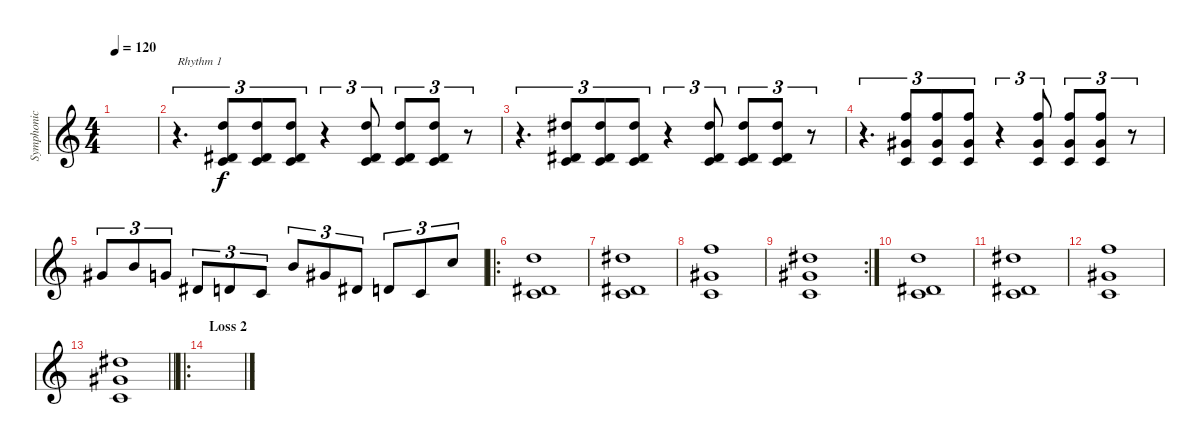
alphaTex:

\track ("Symphonic" "Symphonic") {instrument synthstrings1}
\staff {score}
\tuning (E4 B3 G3 D3 A2 E2) {hide}
\ts (4 4)
\tempo 120
\clef g2
\ks c
|
r.4{d tu (3 2) txt "Rhythm 1" volume 13} (15.2 13.4 15.5).8{tu (3 2)} (15.2 13.4 15.5).8{tu (3 2)} (15.2 13.4 15.5).8{tu (3 2)} r.4{tu (3 2)} (15.2 13.4 15.5).8{tu (3 2)} (15.2 13.4 15.5).8{tu (3 2)} (15.2 13.4 15.5).8{tu (3 2)} r.8{tu (3 2)} |
r.4{d tu (3 2)} (16.2 13.4 15.5).8{tu (3 2)} (16.2 13.4 15.5).8{tu (3 2)} (16.2 13.4 15.5).8{tu (3 2)} r.4{tu (3 2)} (16.2 13.4 15.5).8{tu (3 2)} (16.2 13.4 15.5).8{tu (3 2)} (16.2 13.4 15.5).8{tu (3 2)} r.8{tu (3 2)} |
r.4{d tu (3 2)} (18.2 18.4 15.5).8{tu (3 2)} (18.2 18.4 15.5).8{tu (3 2)} (18.2 18.4 15.5).8{tu (3 2)} r.4{tu (3 2)} (18.2 18.4 15.5).8{tu (3 2)} (18.2 18.4 15.5).8{tu (3 2)} (18.2 18.4 15.5).8{tu (3 2)} r.8{tu (3 2)} |
18.4.8{tu (3 2)} 21.4.8{tu (3 2)} 17.4.8{tu (3 2)} 18.5.8{tu (3 2)} 17.5.8{tu (3 2)} 15.5.8{tu (3 2)} 21.4.8{tu (3 2)} 18.4.8{tu (3 2)} 18.5.8{tu (3 2)} 17.5.8{tu (3 2)} 15.5.8{tu (3 2)} 22.4.8{tu (3 2)} |
\ro
(15.2 13.4 15.5).1 |
(16.2 13.4 15.5).1 |
(18.2 18.4 15.5).1 |
\rc 2
(16.2 18.4 15.5).1 |
(15.2 13.4 15.5).1 |
(16.2 13.4 15.5).1 |
(18.2 18.4 15.5).1 |
\barLineRight lightlight
(16.2 18.4 15.5).1 |
\ro
\section ("" "Loss 2")
